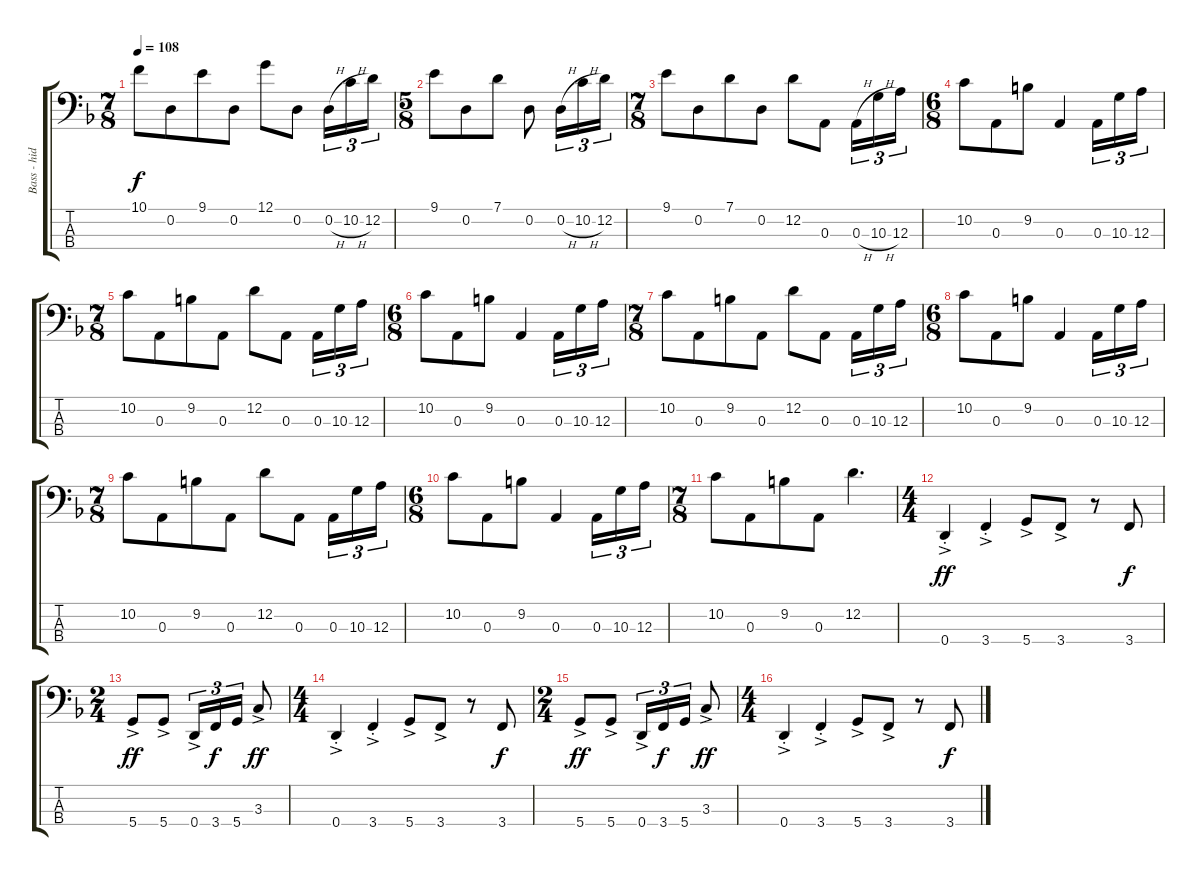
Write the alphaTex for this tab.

\track ("Bass - hidden" "Bass - hid") {instrument electricbasspick}
\staff {score tabs}
\tuning (G2 D2 A1 D1) {hide}
\ts (7 8)
\tempo 108
\clef f4
\ks dminor
10.1.8{dy f} 0.2.8 9.1.8 0.2.8 12.1.8 0.2.8 0.2{h}.16{tu (3 2)} 10.2{h}.16{tu (3 2)} 12.2.16{tu (3 2)} |
\ts (5 8)
9.1.8 0.2.8 7.1.8 0.2.8 0.2{h}.16{tu (3 2)} 10.2{h}.16{tu (3 2)} 12.2.16{tu (3 2)} |
\ts (7 8)
9.1.8 0.2.8 7.1.8 0.2.8 12.2.8 0.3.8 0.3{h}.16{tu (3 2)} 10.3{h}.16{tu (3 2)} 12.3.16{tu (3 2)} |
\ts (6 8)
10.2.8 0.3.8 9.2.8 0.3.4 0.3.16{tu (3 2)} 10.3.16{tu (3 2)} 12.3.16{tu (3 2)} |
\ts (7 8)
10.2.8 0.3.8 9.2.8 0.3.8 12.2.8 0.3.8 0.3.16{tu (3 2)} 10.3.16{tu (3 2)} 12.3.16{tu (3 2)} |
\ts (6 8)
10.2.8 0.3.8 9.2.8 0.3.4 0.3.16{tu (3 2)} 10.3.16{tu (3 2)} 12.3.16{tu (3 2)} |
\ts (7 8)
10.2.8 0.3.8 9.2.8 0.3.8 12.2.8 0.3.8 0.3.16{tu (3 2)} 10.3.16{tu (3 2)} 12.3.16{tu (3 2)} |
\ts (6 8)
10.2.8 0.3.8 9.2.8 0.3.4 0.3.16{tu (3 2)} 10.3.16{tu (3 2)} 12.3.16{tu (3 2)} |
\ts (7 8)
10.2.8 0.3.8 9.2.8 0.3.8 12.2.8 0.3.8 0.3.16{tu (3 2)} 10.3.16{tu (3 2)} 12.3.16{tu (3 2)} |
\ts (6 8)
10.2.8 0.3.8 9.2.8 0.3.4 0.3.16{tu (3 2)} 10.3.16{tu (3 2)} 12.3.16{tu (3 2)} |
\ts (7 8)
10.2.8 0.3.8 9.2.8 0.3.8 12.2.4{d} |
\ts (4 4)
0.4{ac st}.4{dy ff} 3.4{ac st}.4 5.4{ac}.8 3.4{ac}.8 r.8 3.4.8{dy f} |
\ts (2 4)
5.4{ac}.8{dy ff} 5.4{ac}.8 0.4{ac}.16{tu (3 2)} 3.4.16{tu (3 2) dy f} 5.4.16{tu (3 2)} 3.3{ac}.8{dy ff} |
\ts (4 4)
0.4{ac st}.4 3.4{ac st}.4 5.4{ac}.8 3.4{ac}.8 r.8 3.4.8{dy f} |
\ts (2 4)
5.4{ac}.8{dy ff} 5.4{ac}.8 0.4{ac}.16{tu (3 2)} 3.4.16{tu (3 2) dy f} 5.4.16{tu (3 2)} 3.3{ac}.8{dy ff} |
\ts (4 4)
0.4{ac st}.4 3.4{ac st}.4 5.4{ac}.8 3.4{ac}.8 r.8 3.4.8{dy f}
